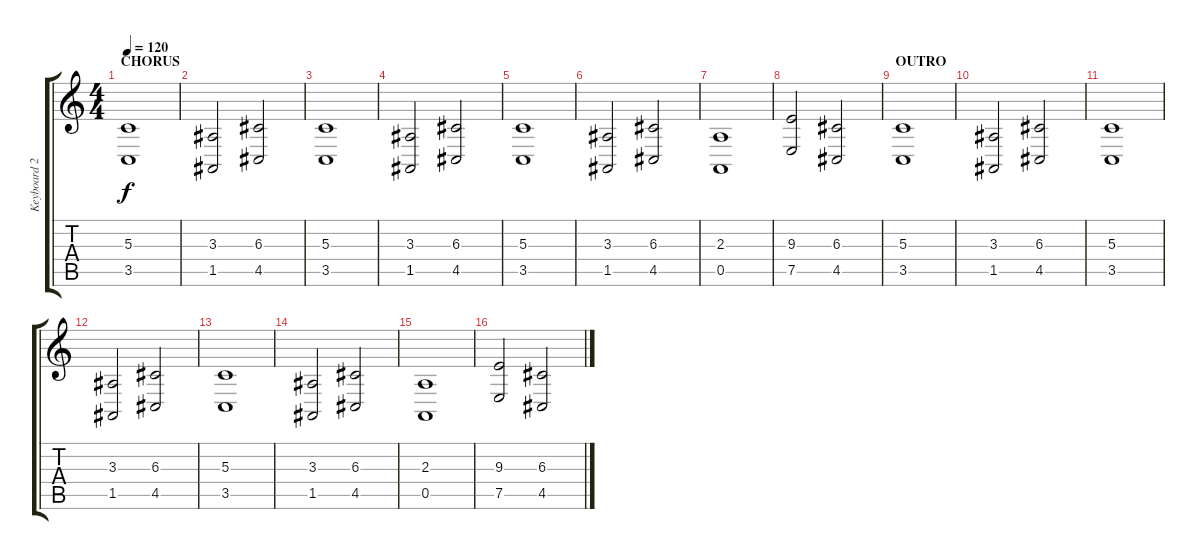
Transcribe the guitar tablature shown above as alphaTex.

\track ("Keyboard 2" "Keyboard 2") {instrument fx7echoes}
\staff {score tabs}
\tuning (E4 B3 G3 D3 A2 D2) {hide}
\ts (4 4)
\section ("" "CHORUS")
\tempo 120
\clef g2
\ks c
(5.3 3.5).1{dy f} |
(3.3 1.5).2 (6.3 4.5).2 |
(5.3 3.5).1 |
(3.3 1.5).2 (6.3 4.5).2 |
(5.3 3.5).1 |
(3.3 1.5).2 (6.3 4.5).2 |
(2.3 0.5).1 |
(9.3 7.5).2 (6.3 4.5).2 |
\section ("" "OUTRO")
(5.3 3.5).1 |
(3.3 1.5).2 (6.3 4.5).2 |
(5.3 3.5).1 |
(3.3 1.5).2 (6.3 4.5).2 |
(5.3 3.5).1 |
(3.3 1.5).2 (6.3 4.5).2 |
(2.3 0.5).1 |
(9.3 7.5).2 (6.3 4.5).2
